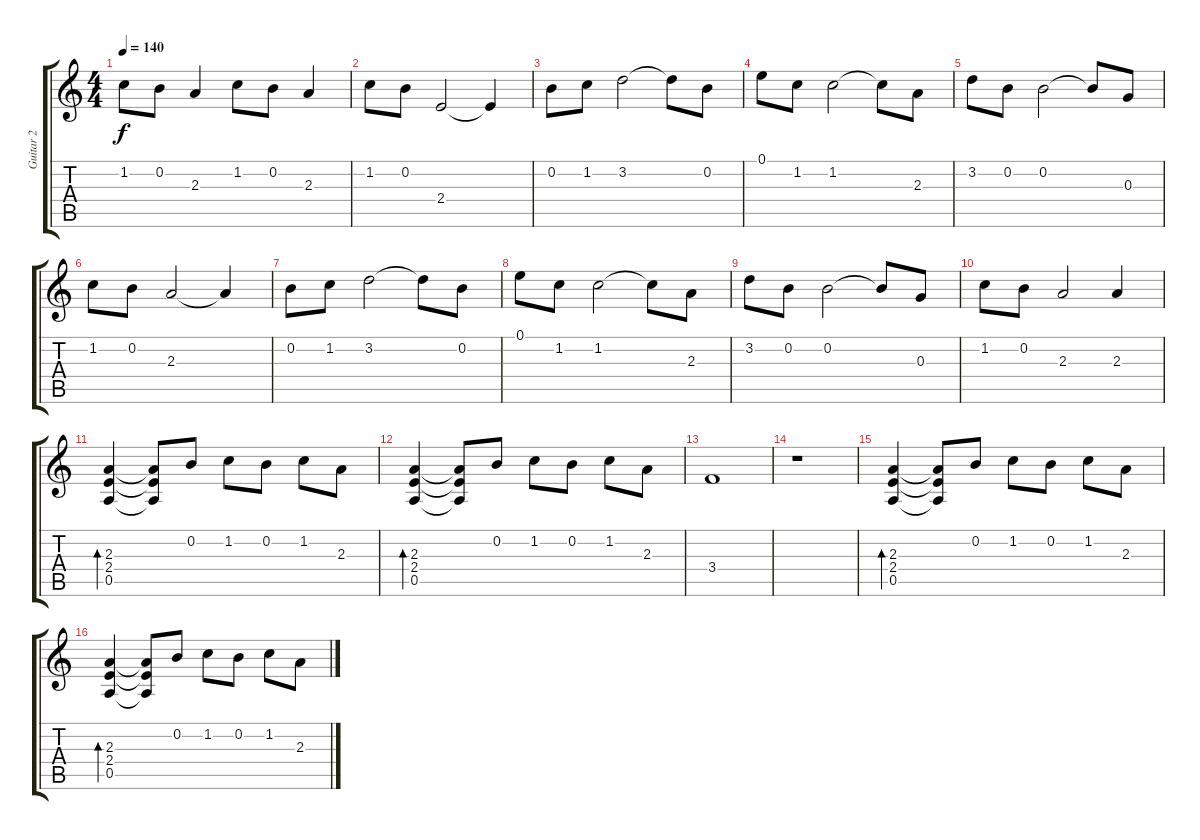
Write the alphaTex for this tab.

\track ("Guitar 2" "Guitar 2") {instrument acousticguitarsteel}
\staff {score tabs}
\tuning (E4 B3 G3 D3 A2 D2) {hide}
\ts (4 4)
\tempo 140
\clef g2
\ks c
1.2.8{dy f} 0.2.8 2.3.4 1.2.8 0.2.8 2.3.4 |
1.2.8 0.2.8 2.4.2 2.4{t}.4 |
0.2.8 1.2.8 3.2.2 3.2{t}.8 0.2.8 |
0.1.8 1.2.8 1.2.2 1.2{t}.8 2.3.8 |
3.2.8 0.2.8 0.2.2 0.2{t}.8 0.3.8 |
1.2.8 0.2.8 2.3.2 2.3{t}.4 |
0.2.8 1.2.8 3.2.2 3.2{t}.8 0.2.8 |
0.1.8 1.2.8 1.2.2 1.2{t}.8 2.3.8 |
3.2.8 0.2.8 0.2.2 0.2{t}.8 0.3.8 |
1.2.8 0.2.8 2.3.2 2.3.4 |
(2.3 2.4 0.5).4{bd 60} (2.3{t} 2.4{t} 0.5{t}).8 0.2.8 1.2.8 0.2.8 1.2.8 2.3.8 |
(2.3 2.4 0.5).4{bd 60} (2.3{t} 2.4{t} 0.5{t}).8 0.2.8 1.2.8 0.2.8 1.2.8 2.3.8 |
3.4.1 |
r.1 |
(2.3 2.4 0.5).4{bd 60} (2.3{t} 2.4{t} 0.5{t}).8 0.2.8 1.2.8 0.2.8 1.2.8 2.3.8 |
(2.3 2.4 0.5).4{bd 60} (2.3{t} 2.4{t} 0.5{t}).8 0.2.8 1.2.8 0.2.8 1.2.8 2.3.8
